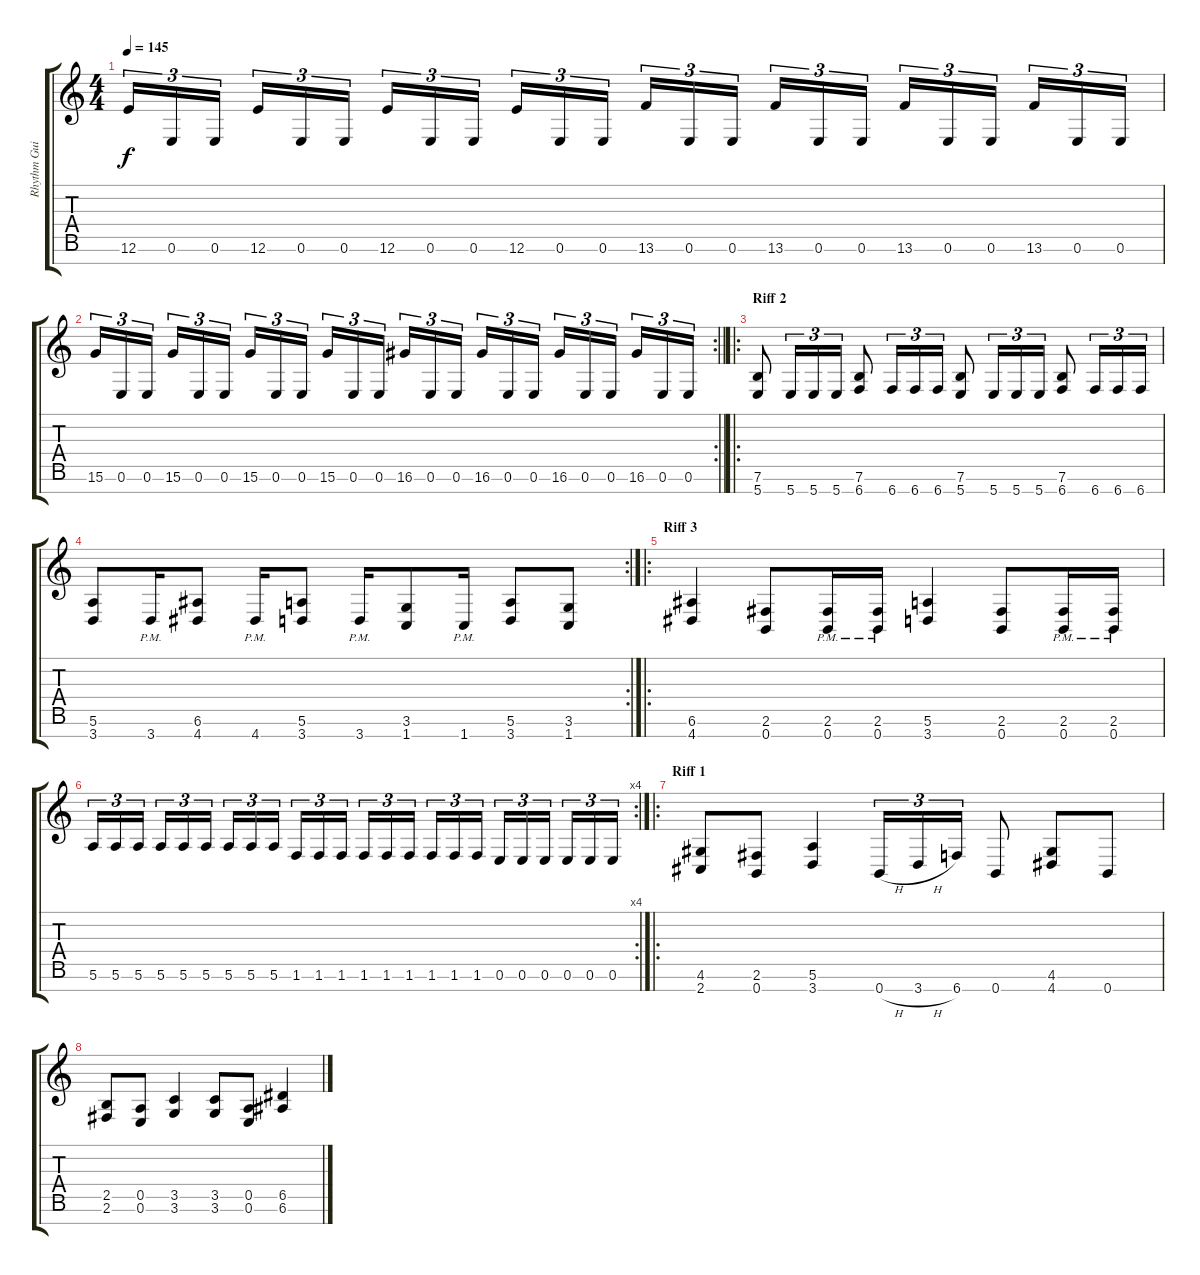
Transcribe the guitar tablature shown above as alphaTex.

\track ("Rhythm Guitar R" "Rhythm Gui") {instrument overdrivenguitar}
\staff {score tabs}
\tuning (E4 B3 G3 D3 A2 E2 B1) {hide}
\ts (4 4)
\tempo 145
\clef g2
\ks c
12.6.16{tu (3 2) dy f} 0.6.16{tu (3 2)} 0.6.16{tu (3 2)} 12.6.16{tu (3 2)} 0.6.16{tu (3 2)} 0.6.16{tu (3 2)} 12.6.16{tu (3 2)} 0.6.16{tu (3 2)} 0.6.16{tu (3 2)} 12.6.16{tu (3 2)} 0.6.16{tu (3 2)} 0.6.16{tu (3 2)} 13.6.16{tu (3 2)} 0.6.16{tu (3 2)} 0.6.16{tu (3 2)} 13.6.16{tu (3 2)} 0.6.16{tu (3 2)} 0.6.16{tu (3 2)} 13.6.16{tu (3 2)} 0.6.16{tu (3 2)} 0.6.16{tu (3 2)} 13.6.16{tu (3 2)} 0.6.16{tu (3 2)} 0.6.16{tu (3 2)} |
\rc 2
\barLineRight lightlight
15.6.16{tu (3 2)} 0.6.16{tu (3 2)} 0.6.16{tu (3 2)} 15.6.16{tu (3 2)} 0.6.16{tu (3 2)} 0.6.16{tu (3 2)} 15.6.16{tu (3 2)} 0.6.16{tu (3 2)} 0.6.16{tu (3 2)} 15.6.16{tu (3 2)} 0.6.16{tu (3 2)} 0.6.16{tu (3 2)} 16.6.16{tu (3 2)} 0.6.16{tu (3 2)} 0.6.16{tu (3 2)} 16.6.16{tu (3 2)} 0.6.16{tu (3 2)} 0.6.16{tu (3 2)} 16.6.16{tu (3 2)} 0.6.16{tu (3 2)} 0.6.16{tu (3 2)} 16.6.16{tu (3 2)} 0.6.16{tu (3 2)} 0.6.16{tu (3 2)} |
\ro
\section ("" "Riff 2")
(7.6 5.7).8 5.7.16{tu (3 2)} 5.7.16{tu (3 2)} 5.7.16{tu (3 2)} (7.6 6.7).8 6.7.16{tu (3 2)} 6.7.16{tu (3 2)} 6.7.16{tu (3 2)} (7.6 5.7).8 5.7.16{tu (3 2)} 5.7.16{tu (3 2)} 5.7.16{tu (3 2)} (7.6 6.7).8 6.7.16{tu (3 2)} 6.7.16{tu (3 2)} 6.7.16{tu (3 2)} |
\rc 2
(5.6 3.7).8 3.7{pm}.16 (6.6 4.7).8 4.7{pm}.16 (5.6 3.7).8 3.7{pm}.16 (3.6 1.7).8 1.7{pm}.16 (5.6 3.7).8 (3.6 1.7).8 |
\ro
\section ("" "Riff 3")
(6.6 4.7).4 (2.6 0.7).8 (2.6{pm} 0.7{pm}).16 (2.6{pm} 0.7{pm}).16 (5.6 3.7).4 (2.6 0.7).8 (2.6{pm} 0.7{pm}).16 (2.6{pm} 0.7{pm}).16 |
\rc 4
5.6.16{tu (3 2)} 5.6.16{tu (3 2)} 5.6.16{tu (3 2)} 5.6.16{tu (3 2)} 5.6.16{tu (3 2)} 5.6.16{tu (3 2)} 5.6.16{tu (3 2)} 5.6.16{tu (3 2)} 5.6.16{tu (3 2)} 1.6.16{tu (3 2)} 1.6.16{tu (3 2)} 1.6.16{tu (3 2)} 1.6.16{tu (3 2)} 1.6.16{tu (3 2)} 1.6.16{tu (3 2)} 1.6.16{tu (3 2)} 1.6.16{tu (3 2)} 1.6.16{tu (3 2)} 0.6.16{tu (3 2)} 0.6.16{tu (3 2)} 0.6.16{tu (3 2)} 0.6.16{tu (3 2)} 0.6.16{tu (3 2)} 0.6.16{tu (3 2)} |
\ro
\section ("" "Riff 1")
(4.6 2.7).8 (2.6 0.7).8 (5.6 3.7).4 0.7{h}.16{tu (3 2)} 3.7{h}.16{tu (3 2)} 6.7.16{tu (3 2)} 0.7.8 (4.6 4.7).8 0.7.8 |
(2.5 2.6).8 (0.5 0.6).8 (3.5 3.6).4 (3.5 3.6).8 (0.5 0.6).8 (6.5 6.6).4
